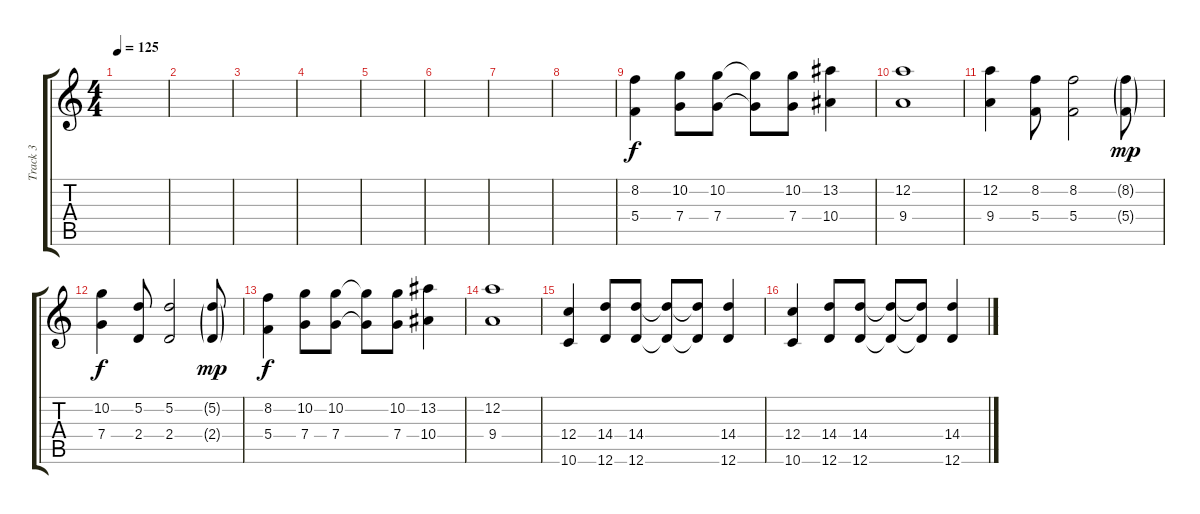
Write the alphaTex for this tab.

\track ("Track 3" "Track 3") {instrument distortionguitar}
\staff {score tabs}
\tuning (D4 A3 F3 C3 G2 D2) {hide}
\ts (4 4)
\tempo 125
\clef g2
\ks c
|
|
|
|
|
|
|
|
(8.2 5.4).4 (10.2 7.4).8 (10.2 7.4).8 (10.2{t} 7.4{t}).8 (10.2 7.4).8 (13.2 10.4).4 |
(12.2 9.4).1 |
(12.2 9.4).4 (8.2 5.4).8 (8.2 5.4).2 (8.2{g} 5.4{g}).8{dy mp} |
(10.2 7.4).4{dy f} (5.2 2.4).8 (5.2 2.4).2 (5.2{g} 2.4{g}).8{dy mp} |
(8.2 5.4).4{dy f} (10.2 7.4).8 (10.2 7.4).8 (10.2{t} 7.4{t}).8 (10.2 7.4).8 (13.2 10.4).4 |
(12.2 9.4).1 |
(12.4 10.6).4 (14.4 12.6).8 (14.4 12.6).8 (14.4{t} 12.6{t}).8 (14.4{t} 12.6{t}).8 (14.4 12.6).4 |
(12.4 10.6).4 (14.4 12.6).8 (14.4 12.6).8 (14.4{t} 12.6{t}).8 (14.4{t} 12.6{t}).8 (14.4 12.6).4
